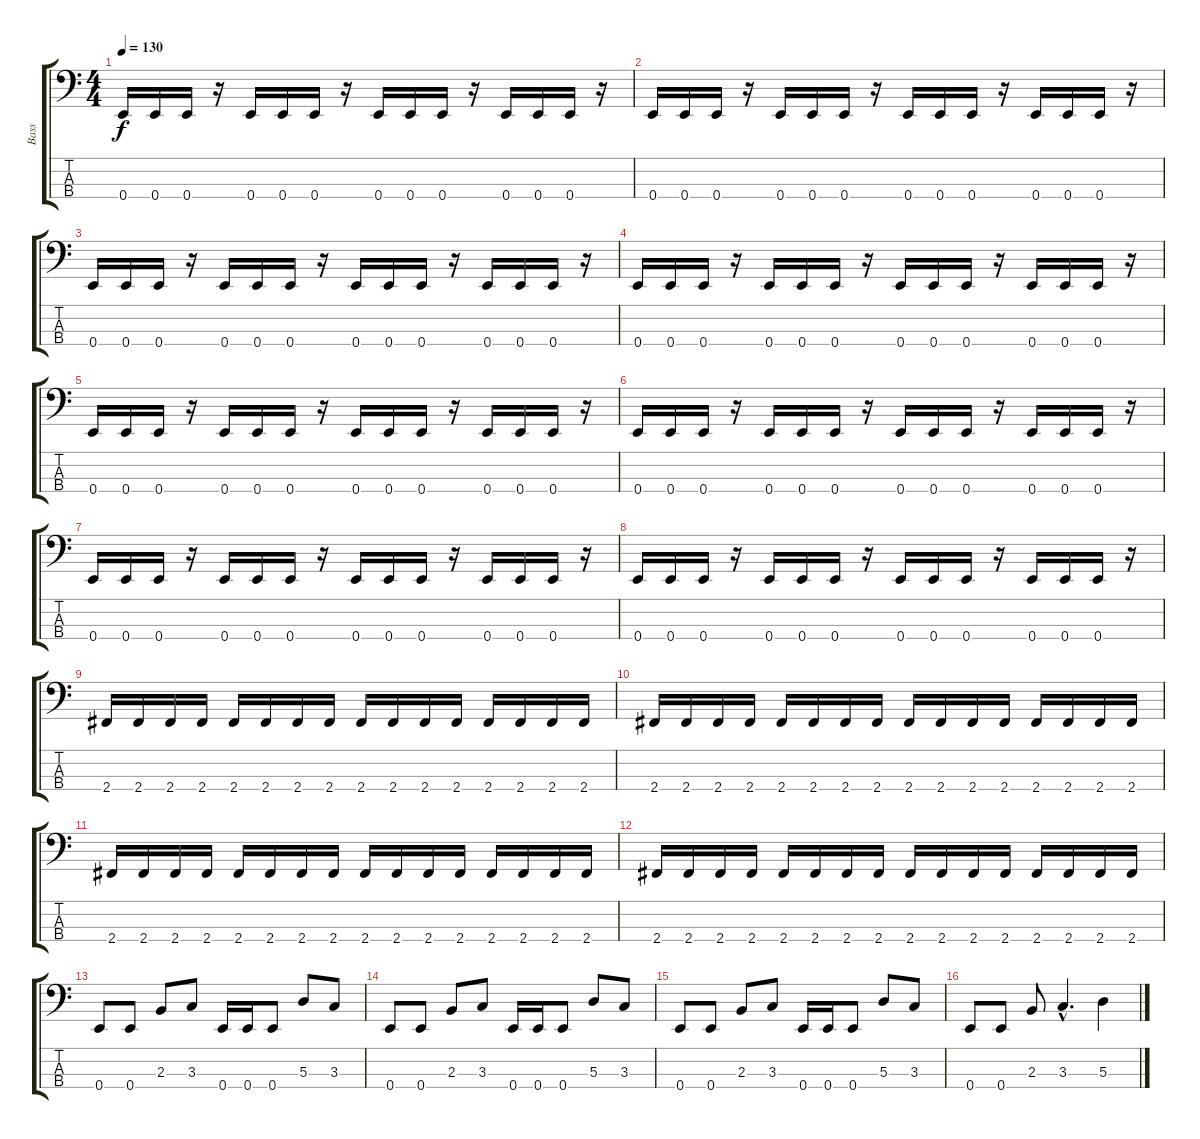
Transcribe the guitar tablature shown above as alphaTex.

\track ("Bass" "Bass") {instrument slapbass1}
\staff {score tabs}
\tuning (G2 D2 A1 E1) {hide}
\ts (4 4)
\tempo 130
\clef f4
\ks c
0.4.16{dy f} 0.4.16 0.4.16 r.16 0.4.16 0.4.16 0.4.16 r.16 0.4.16 0.4.16 0.4.16 r.16 0.4.16 0.4.16 0.4.16 r.16 |
0.4.16 0.4.16 0.4.16 r.16 0.4.16 0.4.16 0.4.16 r.16 0.4.16 0.4.16 0.4.16 r.16 0.4.16 0.4.16 0.4.16 r.16 |
0.4.16 0.4.16 0.4.16 r.16 0.4.16 0.4.16 0.4.16 r.16 0.4.16 0.4.16 0.4.16 r.16 0.4.16 0.4.16 0.4.16 r.16 |
0.4.16 0.4.16 0.4.16 r.16 0.4.16 0.4.16 0.4.16 r.16 0.4.16 0.4.16 0.4.16 r.16 0.4.16 0.4.16 0.4.16 r.16 |
0.4.16 0.4.16 0.4.16 r.16 0.4.16 0.4.16 0.4.16 r.16 0.4.16 0.4.16 0.4.16 r.16 0.4.16 0.4.16 0.4.16 r.16 |
0.4.16 0.4.16 0.4.16 r.16 0.4.16 0.4.16 0.4.16 r.16 0.4.16 0.4.16 0.4.16 r.16 0.4.16 0.4.16 0.4.16 r.16 |
0.4.16 0.4.16 0.4.16 r.16 0.4.16 0.4.16 0.4.16 r.16 0.4.16 0.4.16 0.4.16 r.16 0.4.16 0.4.16 0.4.16 r.16 |
0.4.16 0.4.16 0.4.16 r.16 0.4.16 0.4.16 0.4.16 r.16 0.4.16 0.4.16 0.4.16 r.16 0.4.16 0.4.16 0.4.16 r.16 |
2.4.16 2.4.16 2.4.16 2.4.16 2.4.16 2.4.16 2.4.16 2.4.16 2.4.16 2.4.16 2.4.16 2.4.16 2.4.16 2.4.16 2.4.16 2.4.16 |
2.4.16 2.4.16 2.4.16 2.4.16 2.4.16 2.4.16 2.4.16 2.4.16 2.4.16 2.4.16 2.4.16 2.4.16 2.4.16 2.4.16 2.4.16 2.4.16 |
2.4.16 2.4.16 2.4.16 2.4.16 2.4.16 2.4.16 2.4.16 2.4.16 2.4.16 2.4.16 2.4.16 2.4.16 2.4.16 2.4.16 2.4.16 2.4.16 |
2.4.16 2.4.16 2.4.16 2.4.16 2.4.16 2.4.16 2.4.16 2.4.16 2.4.16 2.4.16 2.4.16 2.4.16 2.4.16 2.4.16 2.4.16 2.4.16 |
0.4.8 0.4.8 2.3.8 3.3.8 0.4.16 0.4.16 0.4.8 5.3.8 3.3.8 |
0.4.8 0.4.8 2.3.8 3.3.8 0.4.16 0.4.16 0.4.8 5.3.8 3.3.8 |
0.4.8 0.4.8 2.3.8 3.3.8 0.4.16 0.4.16 0.4.8 5.3.8 3.3.8 |
0.4.8 0.4.8 2.3.8 3.3{hac}.4{d} 5.3.4
